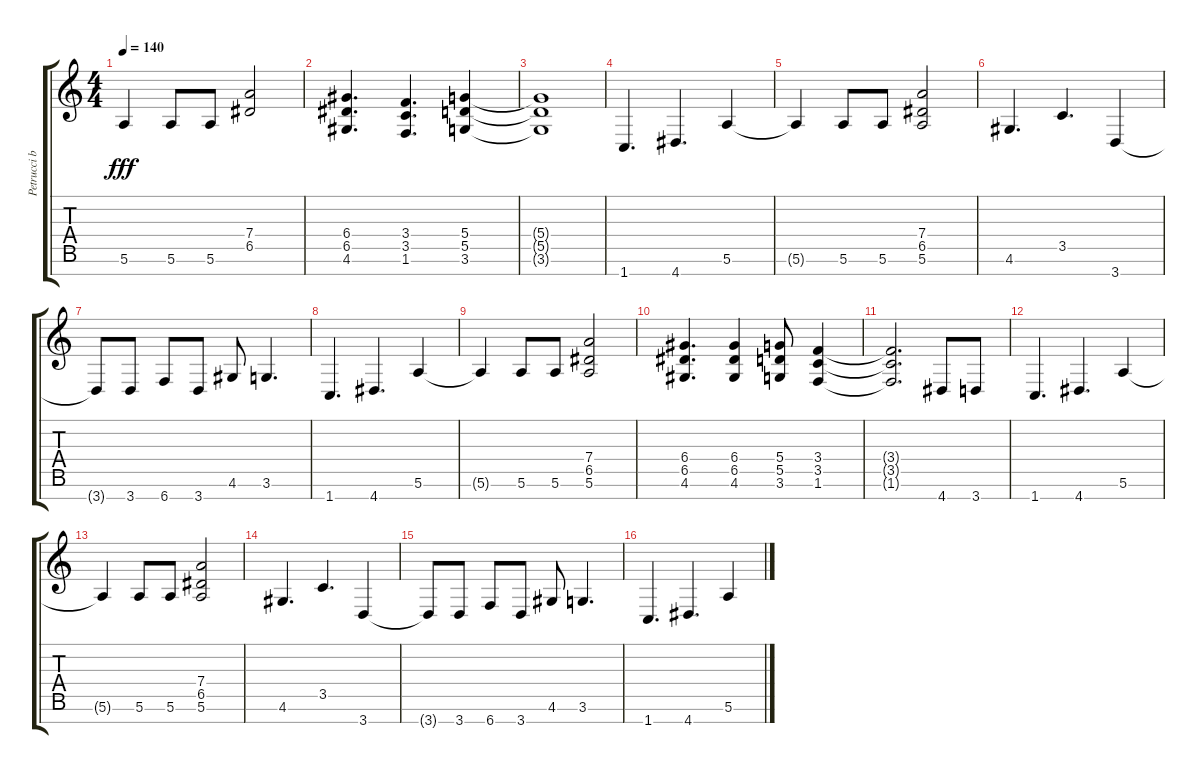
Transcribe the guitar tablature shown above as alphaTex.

\track ("Petrucci base 1" "Petrucci b") {instrument distortionguitar}
\staff {score tabs}
\tuning (E4 B3 G3 D3 A2 E2 B1) {hide}
\ts (4 4)
\tempo 140
\clef g2
\ks c
5.6{t}.4{dy fff} 5.6.8 5.6.8 (7.4 6.5).2 |
(6.4 6.5 4.6).4{d} (3.4 3.5 1.6).4{d} (5.4 5.5 3.6).4 |
(5.4{t} 5.5{t} 3.6{t}).1 |
1.7.4{d} 4.7.4{d} 5.6.4 |
5.6{t}.4 5.6.8 5.6.8 (7.4 6.5 5.6).2 |
4.6.4{d} 3.5.4{d} 3.7.4 |
3.7{t}.8 3.7.8 6.7.8 3.7.8 4.6.8 3.6.4{d} |
1.7.4{d} 4.7.4{d} 5.6.4 |
5.6{t}.4 5.6.8 5.6.8 (7.4 6.5 5.6).2 |
(6.4 6.5 4.6).4{d} (6.4 6.5 4.6).4 (5.4 5.5 3.6).8 (3.4 3.5 1.6).4 |
(3.4{t} 3.5{t} 1.6{t}).2{d} 4.7.8 3.7.8 |
1.7.4{d} 4.7.4{d} 5.6.4 |
5.6{t}.4 5.6.8 5.6.8 (7.4 6.5 5.6).2 |
4.6.4{d} 3.5.4{d} 3.7.4 |
3.7{t}.8 3.7.8 6.7.8 3.7.8 4.6.8 3.6.4{d} |
1.7.4{d} 4.7.4{d} 5.6.4
